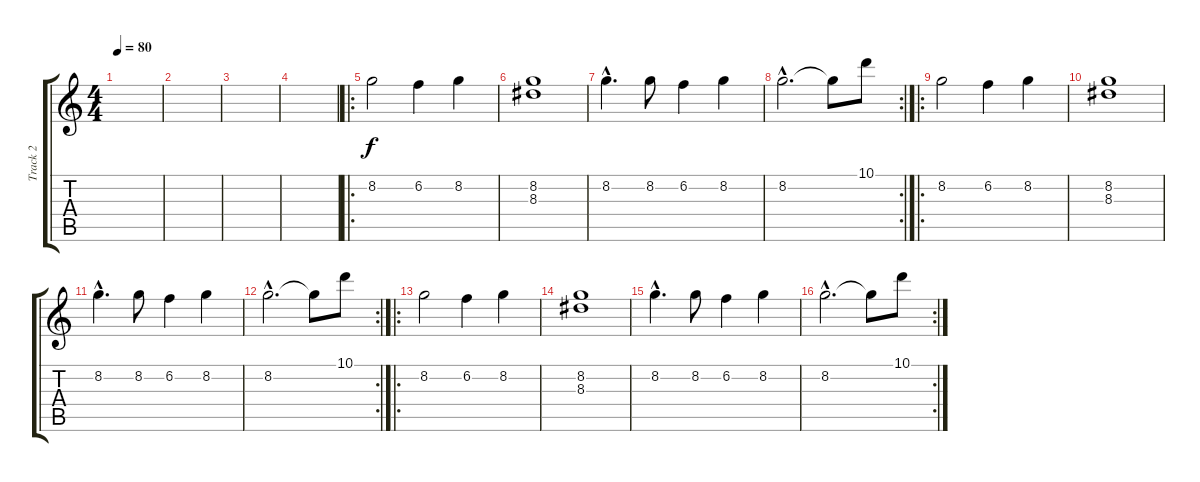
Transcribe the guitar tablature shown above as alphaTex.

\track ("Track 2" "Track 2") {instrument acousticguitarsteel}
\staff {score tabs}
\tuning (E4 B3 G3 D3 A2 E2) {hide}
\ts (4 4)
\tempo 80
\clef g2
\ks c
|
|
|
|
\ro
8.2.2 6.2.4 8.2.4 |
(8.2 8.3).1 |
8.2{hac}.4{d} 8.2.8 6.2.4 8.2.4 |
\rc 2
8.2{hac}.2{d} 8.2{t}.8 10.1.8 |
\ro
8.2.2 6.2.4 8.2.4 |
(8.2 8.3).1 |
8.2{hac}.4{d} 8.2.8 6.2.4 8.2.4 |
\rc 2
8.2{hac}.2{d} 8.2{t}.8 10.1.8 |
\ro
8.2.2 6.2.4 8.2.4 |
(8.2 8.3).1 |
8.2{hac}.4{d} 8.2.8 6.2.4 8.2.4 |
\rc 2
8.2{hac}.2{d} 8.2{t}.8 10.1.8
